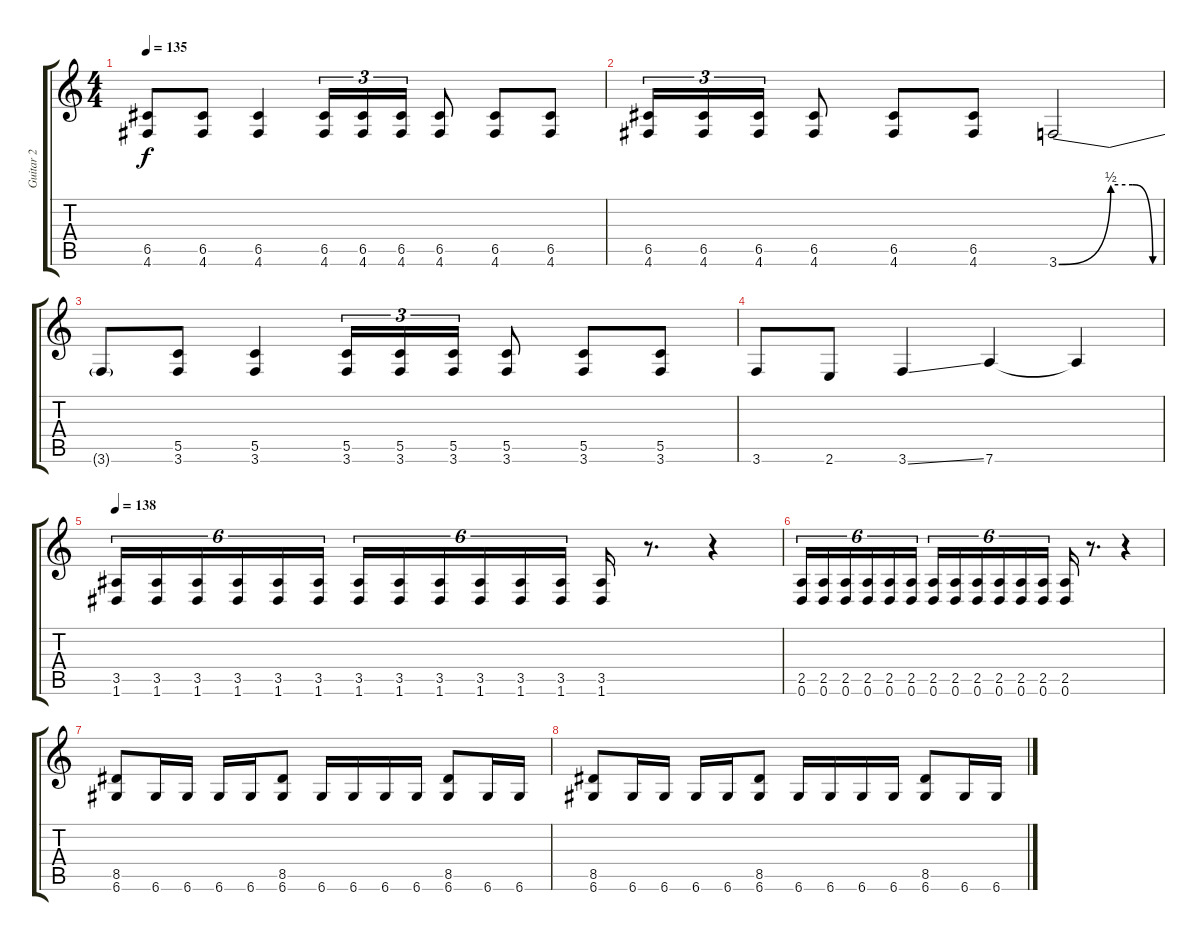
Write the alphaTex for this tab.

\track ("Guitar 2" "Guitar 2") {instrument distortionguitar}
\staff {score tabs}
\tuning (D4 A3 F3 C3 G2 D2) {hide}
\ts (4 4)
\tempo 135
\clef g2
\ks c
(6.5 4.6).8{dy f} (6.5 4.6).8 (6.5 4.6).4 (6.5 4.6).16{tu (3 2)} (6.5 4.6).16{tu (3 2)} (6.5 4.6).16{tu (3 2)} (6.5 4.6).8 (6.5 4.6).8 (6.5 4.6).8 |
(6.5 4.6).16{tu (3 2)} (6.5 4.6).16{tu (3 2)} (6.5 4.6).16{tu (3 2)} (6.5 4.6).8 (6.5 4.6).8 (6.5 4.6).8 3.6{be (custom 0 0 31 2 44 2 56 0 60 0)}.2 |
3.6{t}.8 (5.5 3.6).8 (5.5 3.6).4 (5.5 3.6).16{tu (3 2)} (5.5 3.6).16{tu (3 2)} (5.5 3.6).16{tu (3 2)} (5.5 3.6).8 (5.5 3.6).8 (5.5 3.6).8 |
3.6.8 2.6.8 3.6{ss}.4 7.6.4 7.6{t}.4 |
\tempo 138
(3.5 1.6).16{tu (6 4) volume 9} (3.5 1.6).16{tu (6 4)} (3.5 1.6).16{tu (6 4)} (3.5 1.6).16{tu (6 4)} (3.5 1.6).16{tu (6 4)} (3.5 1.6).16{tu (6 4)} (3.5 1.6).16{tu (6 4)} (3.5 1.6).16{tu (6 4)} (3.5 1.6).16{tu (6 4)} (3.5 1.6).16{tu (6 4)} (3.5 1.6).16{tu (6 4)} (3.5 1.6).16{tu (6 4)} (3.5 1.6).16 r.8{d} r.4 |
(2.5 0.6).16{tu (6 4)} (2.5 0.6).16{tu (6 4)} (2.5 0.6).16{tu (6 4)} (2.5 0.6).16{tu (6 4)} (2.5 0.6).16{tu (6 4)} (2.5 0.6).16{tu (6 4)} (2.5 0.6).16{tu (6 4)} (2.5 0.6).16{tu (6 4)} (2.5 0.6).16{tu (6 4)} (2.5 0.6).16{tu (6 4)} (2.5 0.6).16{tu (6 4)} (2.5 0.6).16{tu (6 4)} (2.5 0.6).16 r.8{d} r.4 |
(8.5 6.6).8 6.6.16 6.6.16 6.6.16 6.6.16 (8.5 6.6).8 6.6.16 6.6.16 6.6.16 6.6.16 (8.5 6.6).8 6.6.16 6.6.16 |
(8.5 6.6).8 6.6.16 6.6.16 6.6.16 6.6.16 (8.5 6.6).8 6.6.16 6.6.16 6.6.16 6.6.16 (8.5 6.6).8 6.6.16 6.6.16
